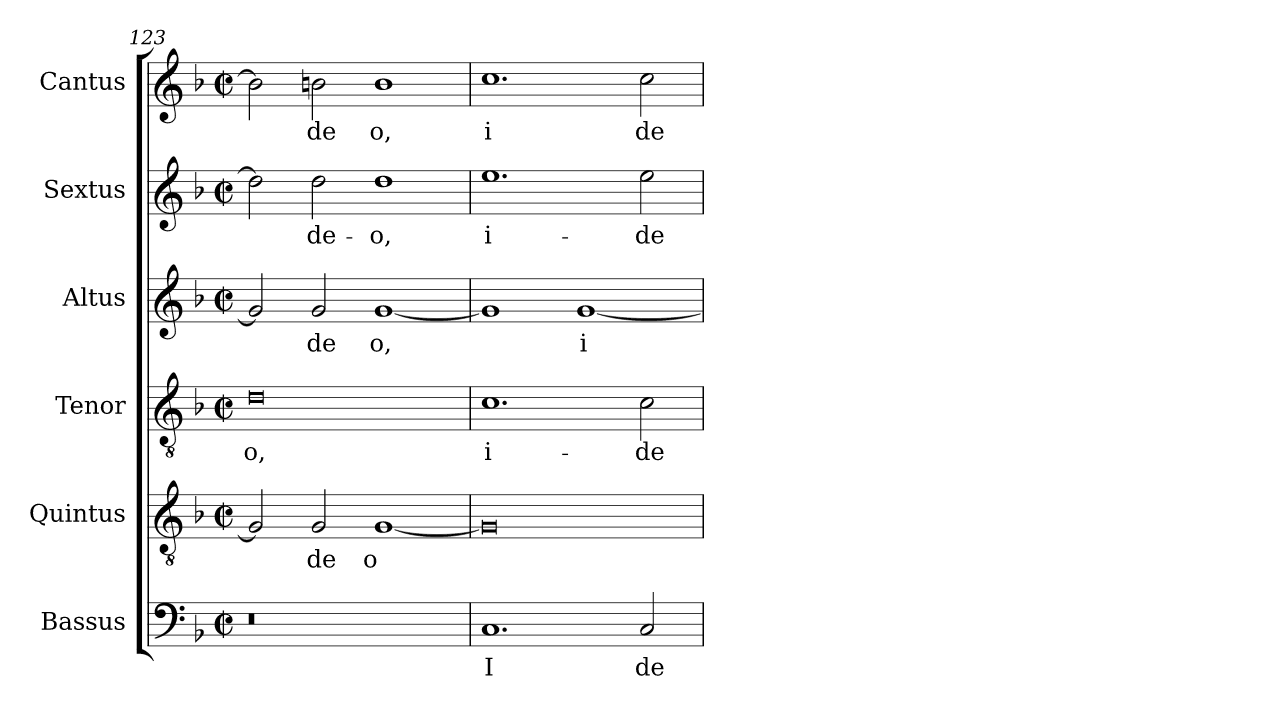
**kern	**text	**kern	**text	**kern	**text	**kern	**text	**kern	**text	**kern	**text
*part6	*part6	*part5	*part5	*part4	*part4	*part3	*part3	*part2	*part2	*part1	*part1
*staff6	*staff6	*staff5	*staff5	*staff4	*staff4	*staff3	*staff3	*staff2	*staff2	*staff1	*staff1
*I"Bassus	*	*I"Quintus	*	*I"Tenor	*	*I"Altus	*	*I"Sextus	*	*I"Cantus	*
*I'B	*	*I'Q	*	*I'T	*	*I'A	*	*I'S	*	*I'C	*
*clefF4	*	*clefGv2	*	*clefGv2	*	*clefG2	*	*clefG2	*	*clefG2	*
*k[b-]	*	*k[b-]	*	*k[b-]	*	*k[b-]	*	*k[b-]	*	*k[b-]	*
*F:	*	*F:	*	*F:	*	*F:	*	*F:	*	*F:	*
*M2/2	*	*M2/2	*	*M2/2	*	*M2/2	*	*M2/2	*	*M2/2	*
*met(c|)	*	*met(c|)	*	*met(c|)	*	*met(c|)	*	*met(c|)	*	*met(c|)	*
=123	=123	=123	=123	=123	=123	=123	=123	=123	=123	=123	=123
!	!	!	!LO:LY:b:cj	!	!LO:LY:b:cj	!	!LO:LY:b:cj	!	!LO:LY:b:cj	!	!LO:LY:b:cj
0r	.	2G/]	.	0d	-o,	2g/]	.	2dd\]	--	2b\]	.
!	!	!	!LO:LY:b:cj	!	!	!	!LO:LY:b:cj	!	!LO:LY:b:cj	!	!LO:LY:b:cj
.	.	2G/	de	.	.	2g/	de	2dd\	-de-	2bn\	de
!	!	!	!LO:LY:b:cj	!	!	!	!LO:LY:b:cj	!	!LO:LY:b:cj	!	!LO:LY:b:cj
.	.	[<1G	o	.	.	[<1g	o,	1dd	-o,	1b	o,
=124	=124	=124	=124	=124	=124	=124	=124	=124	=124	=124	=124
!	!LO:LY:b:cj	!	!LO:LY:b:cj	!	!LO:LY:b:cj	!	!LO:LY:b:cj	!	!LO:LY:b:cj	!	!LO:LY:b:cj
1.C	I	0G]	.	1.c	i-	1g]	.	1.ee	i-	1.cc	i
!	!	!	!	!	!	!	!LO:LY:b:cj	!	!	!	!
.	.	.	.	.	.	[<1g	i	.	.	.	.
!	!LO:LY:b:cj	!	!	!	!LO:LY:b:cj	!	!	!	!LO:LY:b:cj	!	!LO:LY:b:cj
2C/	de	.	.	2c\	-de-	.	.	2ee\	-de-	2cc\	de
=	=	=	=	=	=	=	=	=	=	=	=
*-	*-	*-	*-	*-	*-	*-	*-	*-	*-	*-	*-
